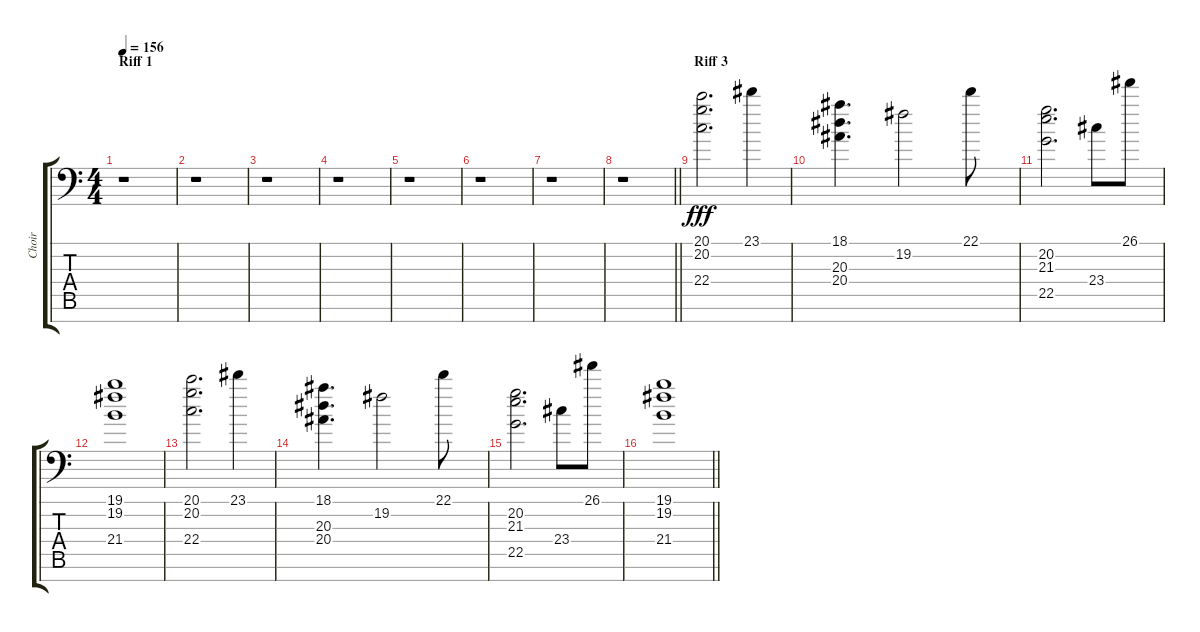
\track ("Choir" "Choir") {instrument choiraahs}
\staff {score tabs}
\tuning (E4 B3 G3 D3 A2 E2 C-1) {hide}
\ts (4 4)
\section ("" "Riff 1")
\tempo 156
\clef f4
\ks c
r.1{dy fff} |
r.1 |
r.1 |
r.1 |
r.1 |
r.1 |
r.1 |
\barLineRight lightlight
r.1 |
\section ("" "Riff 3")
(20.1 20.2 22.4).2{d} 23.1.4 |
(18.1 20.3 20.4).4{d} 19.2.2 22.1.8 |
(20.2 21.3 22.5).2{d} 23.4.8 26.1.8 |
(19.1 19.2 21.4).1 |
(20.1 20.2 22.4).2{d} 23.1.4 |
(18.1 20.3 20.4).4{d} 19.2.2 22.1.8 |
(20.2 21.3 22.5).2{d} 23.4.8 26.1.8 |
\barLineRight lightlight
(19.1 19.2 21.4).1
